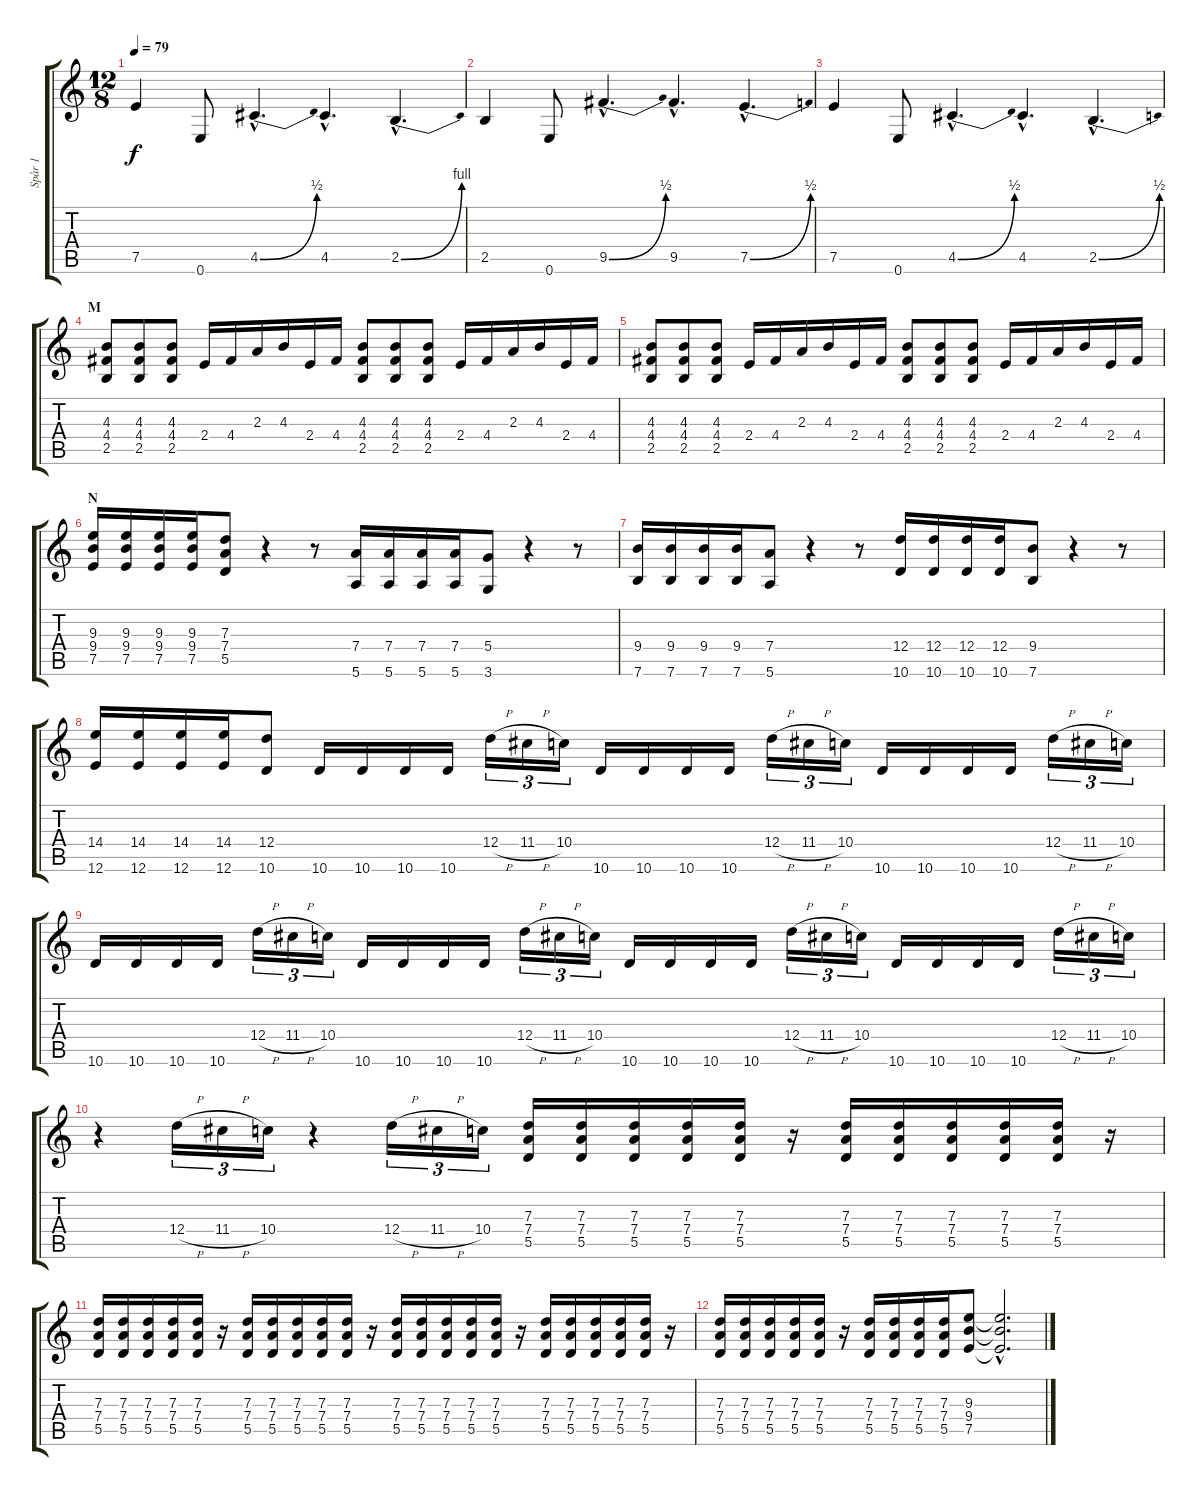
\track ("Spår 1" "Spår 1") {instrument distortionguitar}
\staff {score tabs}
\tuning (E4 B3 G3 D3 A2 E2) {hide}
\ts (12 8)
\tempo 79
\clef g2
\ks c
7.5.4{dy f} 0.6.8 4.5{be (bend 0 0 60 2) hac}.4{d} 4.5{hac}.4{d} 2.5{be (bend 0 0 60 4) hac}.4{d} |
2.5.4 0.6.8 9.5{be (bend 0 0 60 2) hac}.4{d} 9.5{hac}.4{d} 7.5{be (bend 0 0 60 2) hac}.4{d} |
7.5.4 0.6.8 4.5{be (bend 0 0 60 2) hac}.4{d} 4.5{hac}.4{d} 2.5{be (bend 0 0 60 2) hac}.4{d} |
\section ("" "M")
(4.3 4.4 2.5).8 (4.3 4.4 2.5).8 (4.3 4.4 2.5).8 2.4.16 4.4.16 2.3.16 4.3.16 2.4.16 4.4.16 (4.3 4.4 2.5).8 (4.3 4.4 2.5).8 (4.3 4.4 2.5).8 2.4.16 4.4.16 2.3.16 4.3.16 2.4.16 4.4.16 |
(4.3 4.4 2.5).8 (4.3 4.4 2.5).8 (4.3 4.4 2.5).8 2.4.16 4.4.16 2.3.16 4.3.16 2.4.16 4.4.16 (4.3 4.4 2.5).8 (4.3 4.4 2.5).8 (4.3 4.4 2.5).8 2.4.16 4.4.16 2.3.16 4.3.16 2.4.16 4.4.16 |
\section ("" "N")
(9.3 9.4 7.5).16 (9.3 9.4 7.5).16 (9.3 9.4 7.5).16 (9.3 9.4 7.5).16 (7.3 7.4 5.5).8 r.4 r.8 (7.4 5.6).16 (7.4 5.6).16 (7.4 5.6).16 (7.4 5.6).16 (5.4 3.6).8 r.4 r.8 |
(9.4 7.6).16 (9.4 7.6).16 (9.4 7.6).16 (9.4 7.6).16 (7.4 5.6).8 r.4 r.8 (12.4 10.6).16 (12.4 10.6).16 (12.4 10.6).16 (12.4 10.6).16 (9.4 7.6).8 r.4 r.8 |
(14.4 12.6).16 (14.4 12.6).16 (14.4 12.6).16 (14.4 12.6).16 (12.4 10.6).8 10.6.16 10.6.16 10.6.16 10.6.16 12.4{h}.16{tu (3 2)} 11.4{h}.16{tu (3 2)} 10.4.16{tu (3 2)} 10.6.16 10.6.16 10.6.16 10.6.16 12.4{h}.16{tu (3 2)} 11.4{h}.16{tu (3 2)} 10.4.16{tu (3 2)} 10.6.16 10.6.16 10.6.16 10.6.16 12.4{h}.16{tu (3 2)} 11.4{h}.16{tu (3 2)} 10.4.16{tu (3 2)} |
10.6.16 10.6.16 10.6.16 10.6.16 12.4{h}.16{tu (3 2)} 11.4{h}.16{tu (3 2)} 10.4.16{tu (3 2)} 10.6.16 10.6.16 10.6.16 10.6.16 12.4{h}.16{tu (3 2)} 11.4{h}.16{tu (3 2)} 10.4.16{tu (3 2)} 10.6.16 10.6.16 10.6.16 10.6.16 12.4{h}.16{tu (3 2)} 11.4{h}.16{tu (3 2)} 10.4.16{tu (3 2)} 10.6.16 10.6.16 10.6.16 10.6.16 12.4{h}.16{tu (3 2)} 11.4{h}.16{tu (3 2)} 10.4.16{tu (3 2)} |
r.4 12.4{h}.16{tu (3 2)} 11.4{h}.16{tu (3 2)} 10.4.16{tu (3 2)} r.4 12.4{h}.16{tu (3 2)} 11.4{h}.16{tu (3 2)} 10.4.16{tu (3 2)} (7.3 7.4 5.5).16 (7.3 7.4 5.5).16 (7.3 7.4 5.5).16 (7.3 7.4 5.5).16 (7.3 7.4 5.5).16 r.16 (7.3 7.4 5.5).16 (7.3 7.4 5.5).16 (7.3 7.4 5.5).16 (7.3 7.4 5.5).16 (7.3 7.4 5.5).16 r.16 |
(7.3 7.4 5.5).16 (7.3 7.4 5.5).16 (7.3 7.4 5.5).16 (7.3 7.4 5.5).16 (7.3 7.4 5.5).16 r.16 (7.3 7.4 5.5).16 (7.3 7.4 5.5).16 (7.3 7.4 5.5).16 (7.3 7.4 5.5).16 (7.3 7.4 5.5).16 r.16 (7.3 7.4 5.5).16 (7.3 7.4 5.5).16 (7.3 7.4 5.5).16 (7.3 7.4 5.5).16 (7.3 7.4 5.5).16 r.16 (7.3 7.4 5.5).16 (7.3 7.4 5.5).16 (7.3 7.4 5.5).16 (7.3 7.4 5.5).16 (7.3 7.4 5.5).16 r.16 |
(7.3 7.4 5.5).16 (7.3 7.4 5.5).16 (7.3 7.4 5.5).16 (7.3 7.4 5.5).16 (7.3 7.4 5.5).16 r.16 (7.3 7.4 5.5).16 (7.3 7.4 5.5).16 (7.3 7.4 5.5).16 (7.3 7.4 5.5).16 (9.3 9.4 7.5).8 (9.3{hac t} 9.4{hac t} 7.5{hac t}).2{d}
